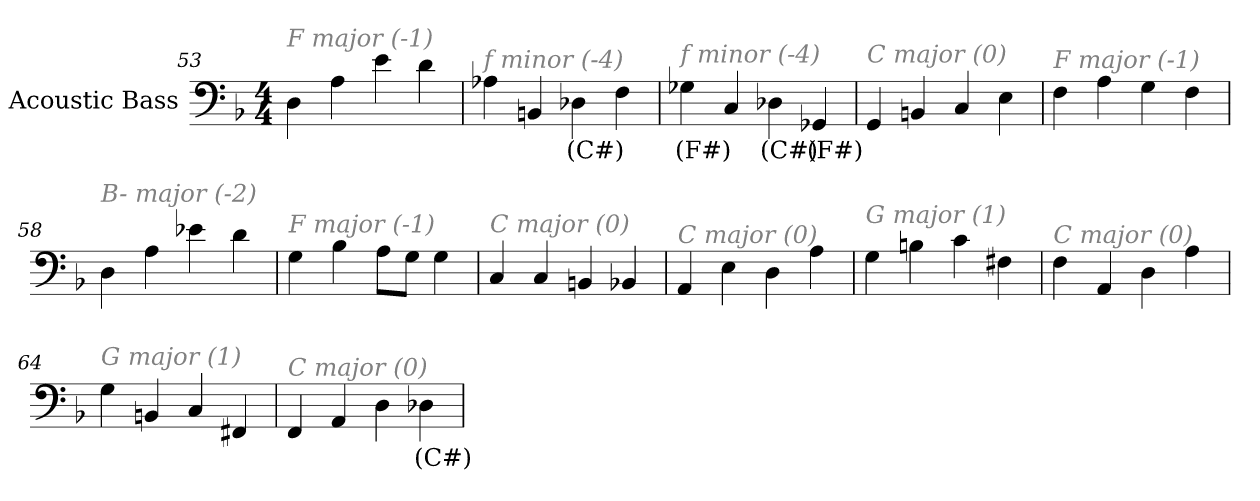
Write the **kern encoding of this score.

**kern	**text
*part1	*part1
*staff1	*staff1
*I"Acoustic Bass	*
*clefF4	*
*ITrd7c12	*
*k[b-]	*
*F:	*
*M4/4	*
=53	=53
!LO:TX:i:color=#808080:t=F major (-1)	!
4DD	.
4AA	.
4E	.
4D	.
=54	=54
!LO:TX:i:color=#808080:t=f minor (-4)	!
4AA-X	.
4BBBn	.
4DD-Xi	(C#)
4FF	.
=55	=55
!LO:TX:i:color=#808080:t=f minor (-4)	!
4GG-Xi	(F#)
4CC	.
4DD-Xi	(C#)
4GGG-Xi	(F#)
=56	=56
!LO:TX:i:color=#808080:t=C major (0)	!
4GGG	.
4BBBn	.
4CC	.
4EE	.
=57	=57
!LO:TX:i:color=#808080:t=F major (-1)	!
4FF	.
4AA	.
4GG	.
4FF	.
=58	=58
!LO:TX:i:color=#808080:t=B- major (-2)	!
4DD	.
4AA	.
4E-X	.
4D	.
=59	=59
!LO:TX:i:color=#808080:t=F major (-1)	!
4GG	.
4BB-	.
8AAL	.
8GGJ	.
4GG	.
=60	=60
!LO:TX:i:color=#808080:t=C major (0)	!
4CC	.
4CC	.
4BBBn	.
4BBB-X	.
=61	=61
!LO:TX:i:color=#808080:t=C major (0)	!
4AAA	.
4EE	.
4DD	.
4AA	.
=62	=62
!LO:TX:i:color=#808080:t=G major (1)	!
4GG	.
4BBn	.
4C	.
4FF#X	.
=63	=63
!LO:TX:i:color=#808080:t=C major (0)	!
4FF	.
4AAA	.
4DD	.
4AA	.
=64	=64
!LO:TX:i:color=#808080:t=G major (1)	!
4GG	.
4BBBn	.
4CC	.
4FFF#X	.
=65	=65
!LO:TX:i:color=#808080:t=C major (0)	!
4FFF	.
4AAA	.
4DD	.
4DD-Xi	(C#)
=	=
*-	*-
